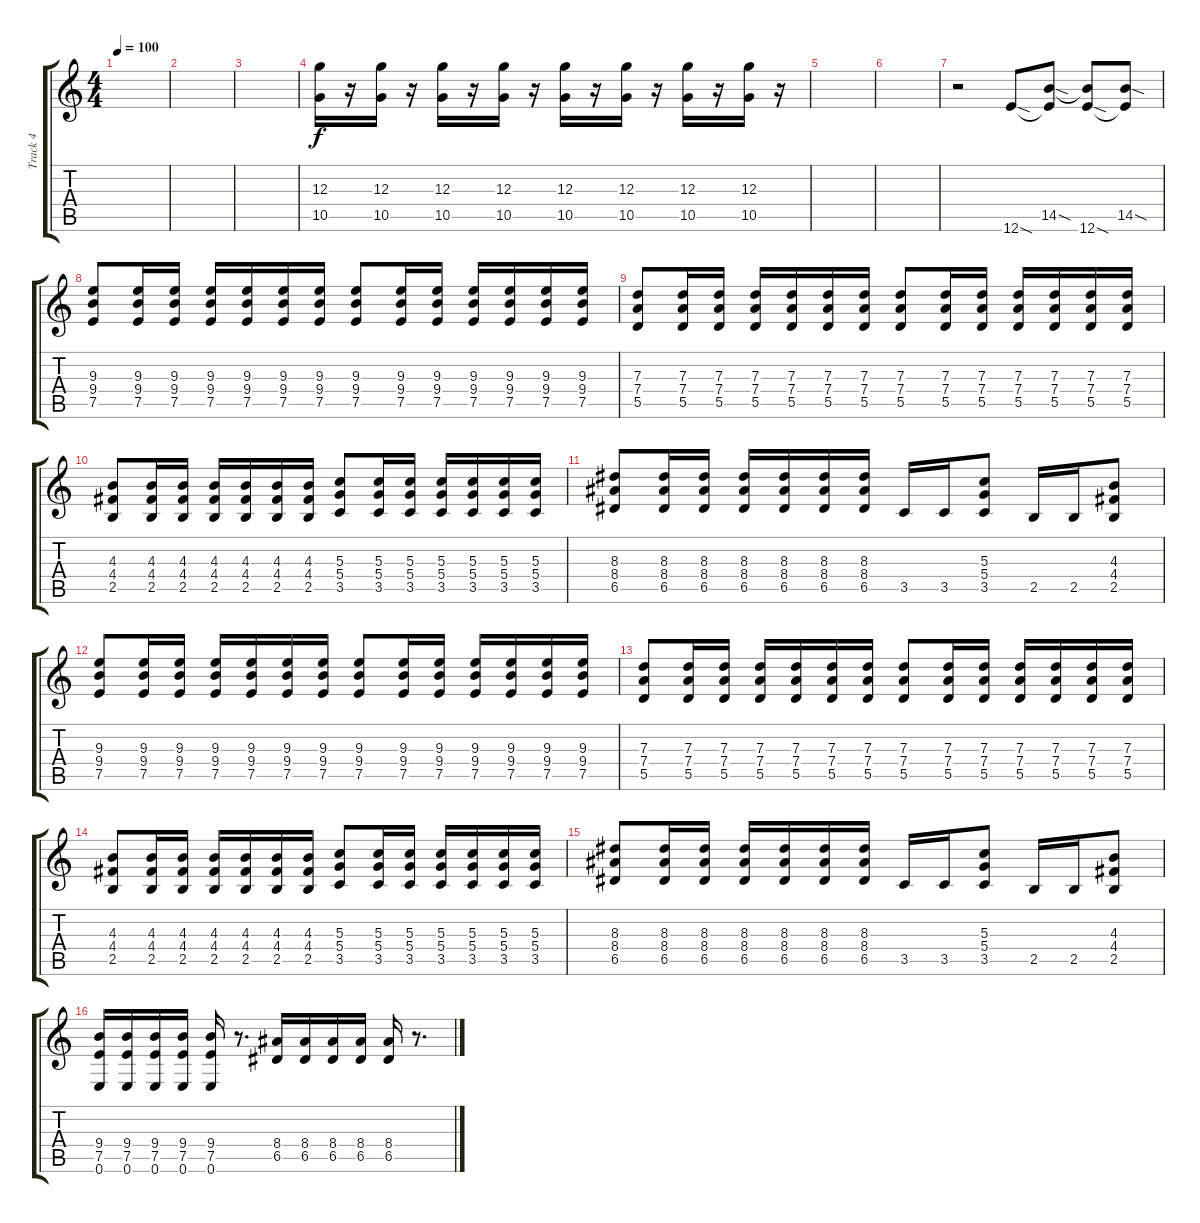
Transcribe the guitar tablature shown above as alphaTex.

\track ("Track 4" "Track 4") {instrument acousticguitarnylon}
\staff {score tabs}
\tuning (E4 B3 G3 D3 A2 E2) {hide}
\ts (4 4)
\tempo 100
\clef g2
\ks c
|
|
|
(12.3 10.5).16 r.16 (12.3 10.5).16 r.16 (12.3 10.5).16{volume 9} r.16 (12.3 10.5).16 r.16{volume 8} (12.3 10.5).16 r.16{volume 7} (12.3 10.5).16 r.16{volume 6} (12.3 10.5).16 r.16{volume 5} (12.3 10.5).16 r.16{volume 10} |
|
|
r.2 12.6{sod}.8{volume 11 instrument overdrivenguitar} (14.5{sod} 12.6{t}).8 (14.5{t} 12.6{sod}).8 (14.5{sod} 12.6{t}).8 |
(9.3 9.4 7.5).8 (9.3 9.4 7.5).16 (9.3 9.4 7.5).16 (9.3 9.4 7.5).16 (9.3 9.4 7.5).16 (9.3 9.4 7.5).16 (9.3 9.4 7.5).16 (9.3 9.4 7.5).8 (9.3 9.4 7.5).16 (9.3 9.4 7.5).16 (9.3 9.4 7.5).16 (9.3 9.4 7.5).16 (9.3 9.4 7.5).16 (9.3 9.4 7.5).16 |
(7.3 7.4 5.5).8 (7.3 7.4 5.5).16 (7.3 7.4 5.5).16 (7.3 7.4 5.5).16 (7.3 7.4 5.5).16 (7.3 7.4 5.5).16 (7.3 7.4 5.5).16 (7.3 7.4 5.5).8 (7.3 7.4 5.5).16 (7.3 7.4 5.5).16 (7.3 7.4 5.5).16 (7.3 7.4 5.5).16 (7.3 7.4 5.5).16 (7.3 7.4 5.5).16 |
(4.3 4.4 2.5).8 (4.3 4.4 2.5).16 (4.3 4.4 2.5).16 (4.3 4.4 2.5).16 (4.3 4.4 2.5).16 (4.3 4.4 2.5).16 (4.3 4.4 2.5).16 (5.3 5.4 3.5).8 (5.3 5.4 3.5).16 (5.3 5.4 3.5).16 (5.3 5.4 3.5).16 (5.3 5.4 3.5).16 (5.3 5.4 3.5).16 (5.3 5.4 3.5).16 |
(8.3 8.4 6.5).8 (8.3 8.4 6.5).16 (8.3 8.4 6.5).16 (8.3 8.4 6.5).16 (8.3 8.4 6.5).16 (8.3 8.4 6.5).16 (8.3 8.4 6.5).16 3.5.16 3.5.16 (5.3 5.4 3.5).8 2.5.16 2.5.16 (4.3 4.4 2.5).8 |
(9.3 9.4 7.5).8 (9.3 9.4 7.5).16 (9.3 9.4 7.5).16 (9.3 9.4 7.5).16 (9.3 9.4 7.5).16 (9.3 9.4 7.5).16 (9.3 9.4 7.5).16 (9.3 9.4 7.5).8 (9.3 9.4 7.5).16 (9.3 9.4 7.5).16 (9.3 9.4 7.5).16 (9.3 9.4 7.5).16 (9.3 9.4 7.5).16 (9.3 9.4 7.5).16 |
(7.3 7.4 5.5).8 (7.3 7.4 5.5).16 (7.3 7.4 5.5).16 (7.3 7.4 5.5).16 (7.3 7.4 5.5).16 (7.3 7.4 5.5).16 (7.3 7.4 5.5).16 (7.3 7.4 5.5).8 (7.3 7.4 5.5).16 (7.3 7.4 5.5).16 (7.3 7.4 5.5).16 (7.3 7.4 5.5).16 (7.3 7.4 5.5).16 (7.3 7.4 5.5).16 |
(4.3 4.4 2.5).8 (4.3 4.4 2.5).16 (4.3 4.4 2.5).16 (4.3 4.4 2.5).16 (4.3 4.4 2.5).16 (4.3 4.4 2.5).16 (4.3 4.4 2.5).16 (5.3 5.4 3.5).8 (5.3 5.4 3.5).16 (5.3 5.4 3.5).16 (5.3 5.4 3.5).16 (5.3 5.4 3.5).16 (5.3 5.4 3.5).16 (5.3 5.4 3.5).16 |
(8.3 8.4 6.5).8 (8.3 8.4 6.5).16 (8.3 8.4 6.5).16 (8.3 8.4 6.5).16 (8.3 8.4 6.5).16 (8.3 8.4 6.5).16 (8.3 8.4 6.5).16 3.5.16 3.5.16 (5.3 5.4 3.5).8 2.5.16 2.5.16 (4.3 4.4 2.5).8 |
(9.4 7.5 0.6).16{instrument overdrivenguitar} (9.4 7.5 0.6).16 (9.4 7.5 0.6).16 (9.4 7.5 0.6).16 (9.4 7.5 0.6).16 r.8{d} (8.4 6.5).16 (8.4 6.5).16 (8.4 6.5).16 (8.4 6.5).16 (8.4 6.5).16 r.8{d}
